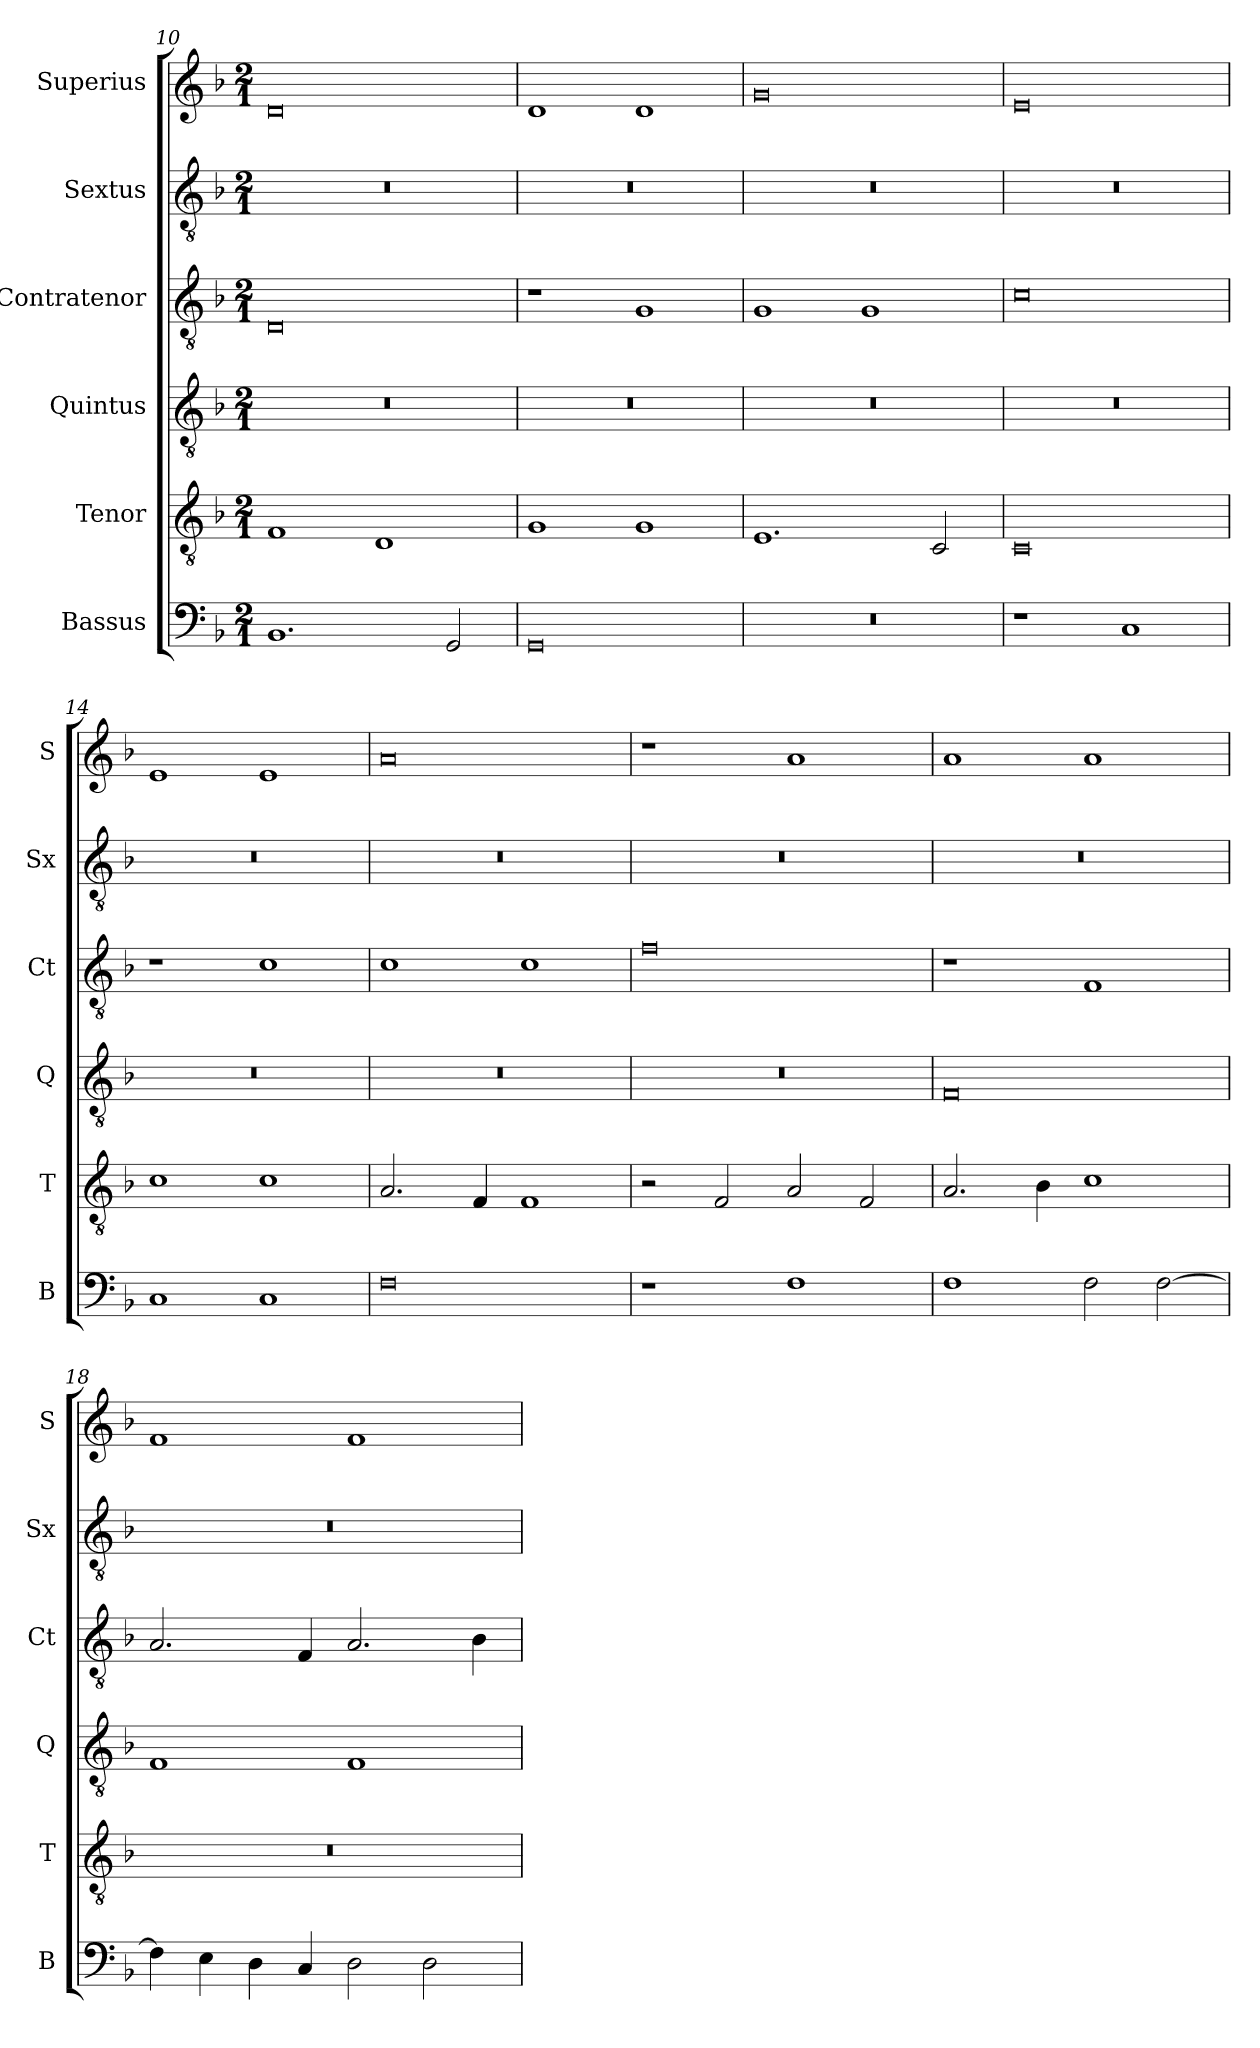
**kern	**kern	**kern	**kern	**kern	**kern
*part6	*part5	*part4	*part3	*part2	*part1
*staff6	*staff5	*staff4	*staff3	*staff2	*staff1
*I"Bassus	*I"Tenor	*I"Quintus	*I"Contratenor	*I"Sextus	*I"Superius
*I'B	*I'T	*I'Q	*I'Ct	*I'Sx	*I'S
*clefF4	*clefGv2	*clefGv2	*clefGv2	*clefGv2	*clefG2
*k[b-]	*k[b-]	*k[b-]	*k[b-]	*k[b-]	*k[b-]
*M2/1	*M2/1	*M2/1	*M2/1	*M2/1	*M2/1
=10	=10	=10	=10	=10	=10
1.BB-	1F	0r	0D	0r	0d
.	1D	.	.	.	.
2GG/	.	.	.	.	.
=11	=11	=11	=11	=11	=11
0GG	1G	0r	1r	0r	1d
.	1G	.	1G	.	1d
=12	=12	=12	=12	=12	=12
0r	1.E	0r	1G	0r	0g
.	.	.	1G	.	.
.	2C/	.	.	.	.
=13	=13	=13	=13	=13	=13
1r	0C	0r	0c	0r	0e
1C	.	.	.	.	.
=14	=14	=14	=14	=14	=14
1C	1c	0r	1r	0r	1e
1C	1c	.	1c	.	1e
=15	=15	=15	=15	=15	=15
0F	2.A/	0r	1c	0r	0a
.	4F/	.	.	.	.
.	1F	.	1c	.	.
=16	=16	=16	=16	=16	=16
1r	2r	0r	0f	0r	1r
.	2F/	.	.	.	.
1F	2A/	.	.	.	1a
.	2F/	.	.	.	.
=17	=17	=17	=17	=17	=17
1F	2.A/	0F	1r	0r	1a
.	4B-\	.	.	.	.
2F\	1c	.	1F	.	1a
[2F\	.	.	.	.	.
=18	=18	=18	=18	=18	=18
4F\]	0r	1F	2.A/	0r	1f
4E\	.	.	.	.	.
4D\	.	.	.	.	.
4C/	.	.	4F/	.	.
2D\	.	1F	2.A/	.	1f
2D\	.	.	.	.	.
.	.	.	4B-\	.	.
=	=	=	=	=	=
*-	*-	*-	*-	*-	*-
